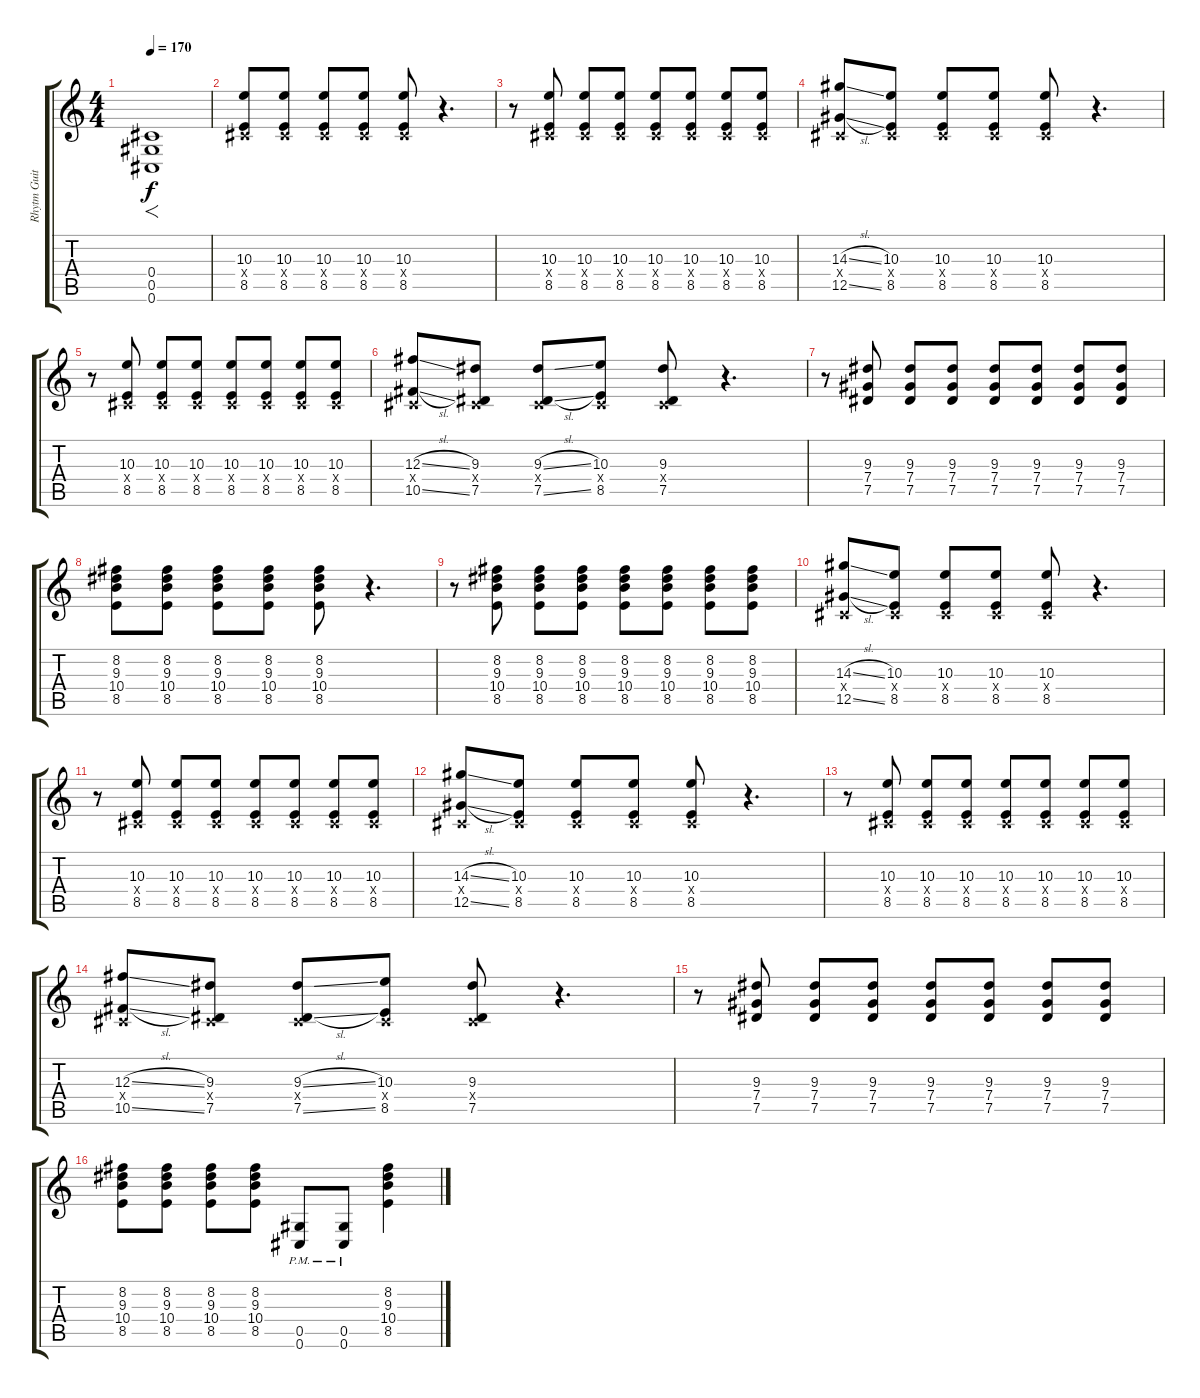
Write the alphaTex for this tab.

\track ("Rhytm Guitar" "Rhytm Guit") {instrument distortionguitar}
\staff {score tabs}
\tuning (Eb4 Bb3 Gb3 Db3 Ab2 Db2) {hide}
\ts (4 4)
\tempo 170
\clef g2
\ks c
(0.4 0.5 0.6).1{f dy f instrument distortionguitar} |
(10.3 0.4{x} 8.5).8 (10.3 0.4{x} 8.5).8 (10.3 0.4{x} 8.5).8 (10.3 0.4{x} 8.5).8 (10.3 0.4{x} 8.5).8 r.4{d} |
r.8 (10.3 0.4{x} 8.5).8 (10.3 0.4{x} 8.5).8 (10.3 0.4{x} 8.5).8 (10.3 0.4{x} 8.5).8 (10.3 0.4{x} 8.5).8 (10.3 0.4{x} 8.5).8 (10.3 0.4{x} 8.5).8 |
(14.3{sl} 0.4{x} 12.5{sl}).8 (10.3 0.4{x} 8.5).8 (10.3 0.4{x} 8.5).8 (10.3 0.4{x} 8.5).8 (10.3 0.4{x} 8.5).8 r.4{d} |
r.8 (10.3 0.4{x} 8.5).8 (10.3 0.4{x} 8.5).8 (10.3 0.4{x} 8.5).8 (10.3 0.4{x} 8.5).8 (10.3 0.4{x} 8.5).8 (10.3 0.4{x} 8.5).8 (10.3 0.4{x} 8.5).8 |
(12.3{sl} 0.4{x} 10.5{sl}).8 (9.3 0.4{x} 7.5).8 (9.3{sl} 0.4{x} 7.5{sl}).8 (10.3 0.4{x} 8.5).8 (9.3 0.4{x} 7.5).8 r.4{d} |
r.8 (9.3 7.4 7.5).8 (9.3 7.4 7.5).8 (9.3 7.4 7.5).8 (9.3 7.4 7.5).8 (9.3 7.4 7.5).8 (9.3 7.4 7.5).8 (9.3 7.4 7.5).8 |
(8.2 9.3 10.4 8.5).8 (8.2 9.3 10.4 8.5).8 (8.2 9.3 10.4 8.5).8 (8.2 9.3 10.4 8.5).8 (8.2 9.3 10.4 8.5).8 r.4{d} |
r.8 (8.2 9.3 10.4 8.5).8 (8.2 9.3 10.4 8.5).8 (8.2 9.3 10.4 8.5).8 (8.2 9.3 10.4 8.5).8 (8.2 9.3 10.4 8.5).8 (8.2 9.3 10.4 8.5).8 (8.2 9.3 10.4 8.5).8 |
(14.3{sl} 0.4{x} 12.5{sl}).8 (10.3 0.4{x} 8.5).8 (10.3 0.4{x} 8.5).8 (10.3 0.4{x} 8.5).8 (10.3 0.4{x} 8.5).8 r.4{d} |
r.8 (10.3 0.4{x} 8.5).8 (10.3 0.4{x} 8.5).8 (10.3 0.4{x} 8.5).8 (10.3 0.4{x} 8.5).8 (10.3 0.4{x} 8.5).8 (10.3 0.4{x} 8.5).8 (10.3 0.4{x} 8.5).8 |
(14.3{sl} 0.4{x} 12.5{sl}).8 (10.3 0.4{x} 8.5).8 (10.3 0.4{x} 8.5).8 (10.3 0.4{x} 8.5).8 (10.3 0.4{x} 8.5).8 r.4{d} |
r.8 (10.3 0.4{x} 8.5).8 (10.3 0.4{x} 8.5).8 (10.3 0.4{x} 8.5).8 (10.3 0.4{x} 8.5).8 (10.3 0.4{x} 8.5).8 (10.3 0.4{x} 8.5).8 (10.3 0.4{x} 8.5).8 |
(12.3{sl} 0.4{x} 10.5{sl}).8 (9.3 0.4{x} 7.5).8 (9.3{sl} 0.4{x} 7.5{sl}).8 (10.3 0.4{x} 8.5).8 (9.3 0.4{x} 7.5).8 r.4{d} |
r.8 (9.3 7.4 7.5).8 (9.3 7.4 7.5).8 (9.3 7.4 7.5).8 (9.3 7.4 7.5).8 (9.3 7.4 7.5).8 (9.3 7.4 7.5).8 (9.3 7.4 7.5).8 |
(8.2 9.3 10.4 8.5).8 (8.2 9.3 10.4 8.5).8 (8.2 9.3 10.4 8.5).8 (8.2 9.3 10.4 8.5).8 (0.5{pm} 0.6{pm}).8 (0.5{pm} 0.6{pm}).8 (8.2 9.3 10.4 8.5).4
